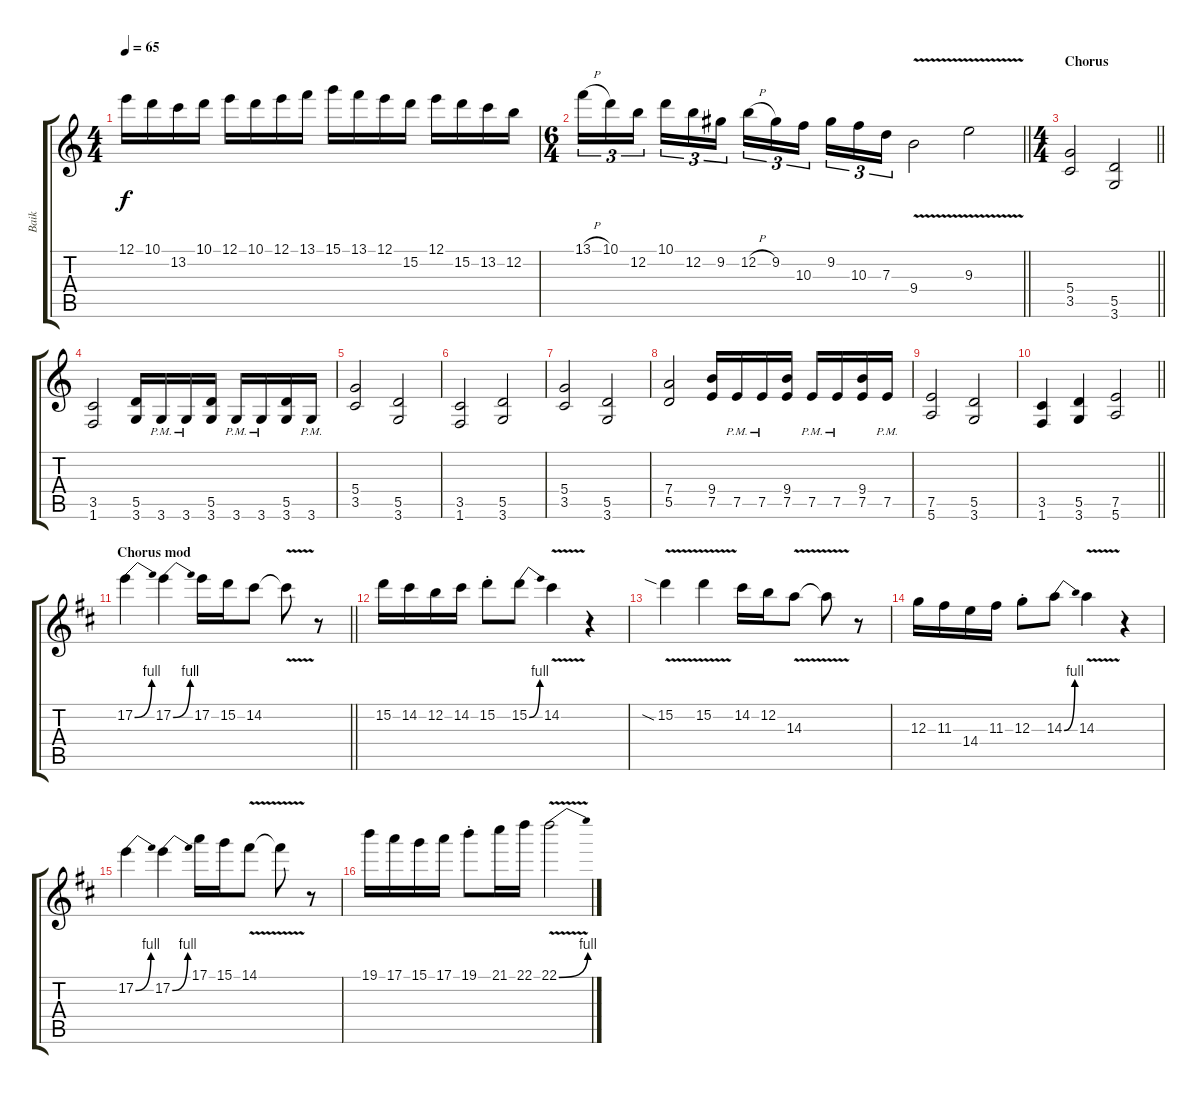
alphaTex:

\track ("Baik" "Baik") {instrument distortionguitar}
\staff {score tabs}
\tuning (E4 B3 G3 D3 A2 E2) {hide}
\ts (4 4)
\tempo 65
\clef g2
\ks c
12.1.16{dy f} 10.1.16 13.2.16 10.1.16 12.1.16 10.1.16 12.1.16 13.1.16 15.1.16 13.1.16 12.1.16 15.2.16 12.1.16 15.2.16 13.2.16 12.2.16 |
\ts (6 4)
\barLineRight lightlight
13.1{h}.16{tu (3 2)} 10.1.16{tu (3 2)} 12.2.16{tu (3 2) beam splitsecondary} 10.1.16{tu (3 2)} 12.2.16{tu (3 2)} 9.2.16{tu (3 2) beam splitsecondary} 12.2{h}.16{tu (3 2)} 9.2.16{tu (3 2)} 10.3.16{tu (3 2) beam splitsecondary} 9.2.16{tu (3 2)} 10.3.16{tu (3 2)} 7.3.16{tu (3 2)} 9.4{v}.2 9.3{v}.2 |
\ts (4 4)
\section ("" "Chorus")
\barLineRight lightlight
(5.4 3.5).2 (5.5 3.6).2 |
(3.5 1.6).2 (5.5 3.6).16 3.6{pm}.16 3.6{pm}.16 (5.5 3.6).16 3.6{pm}.16 3.6{pm}.16 (5.5 3.6).16 3.6{pm}.16 |
(5.4 3.5).2 (5.5 3.6).2 |
(3.5 1.6).2 (5.5 3.6).2 |
(5.4 3.5).2 (5.5 3.6).2 |
(7.4 5.5).2 (9.4 7.5).16 7.5{pm}.16 7.5{pm}.16 (9.4 7.5).16 7.5{pm}.16 7.5{pm}.16 (9.4 7.5).16 7.5{pm}.16 |
(7.5 5.6).2 (5.5 3.6).2 |
\barLineRight lightlight
(3.5 1.6).4 (5.5 3.6).4 (7.5 5.6).2 |
\section ("" "Chorus mod")
\barLineRight lightlight
\ks d
17.2{be (bend 0 0 60 4)}.4 17.2{be (bend 0 0 60 4)}.4 17.2.16 15.2.16 14.2.8 14.2{v t}.8 r.8 |
15.2.16 14.2.16 12.2.16 14.2.16 15.2{st}.8 15.2{be (bend 0 0 60 4)}.8 14.2{v}.4 r.4 |
15.2{v sia}.4 15.2{v}.4 14.2.16 12.2.16 14.3{v}.8 14.3{v t}.8 r.8 |
12.3.16 11.3.16 14.4.16 11.3.16 12.3{st}.8 14.3{be (bend 0 0 60 4)}.8 14.3{v}.4 r.4 |
17.2{be (bend 0 0 60 4)}.4 17.2{be (bend 0 0 60 4)}.4 17.1.16 15.1.16 14.1{v}.8 14.1{v t}.8 r.8 |
19.1.16 17.1.16 15.1.16 17.1.16 19.1{st}.8 21.1.16 22.1.16 22.1{be (bend 0 0 60 4) v}.2
